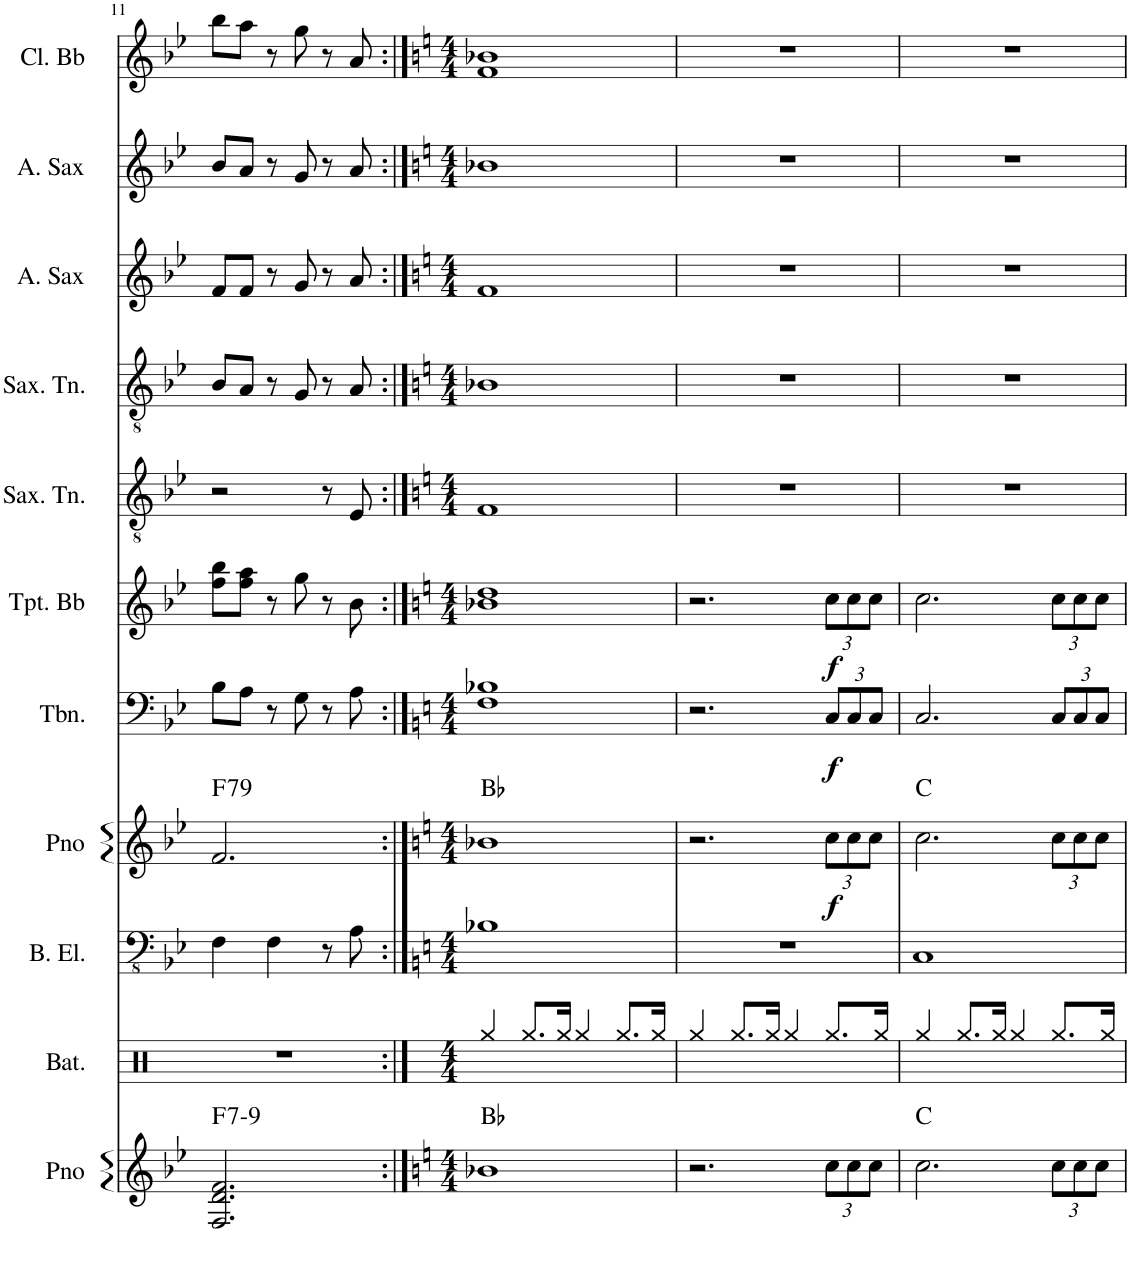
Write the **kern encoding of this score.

**kern	**kern	**kern	**kern	**dynam	**harte	**kern	**dynam	**kern	**dynam	**kern	**kern	**kern	**kern	**kern
*part11	*part10	*part9	*part8	*part8	*part8	*part7	*part7	*part6	*part6	*part5	*part4	*part3	*part2	*part1
*staff11	*staff10	*staff9	*staff8	*staff8	*	*staff7	*staff7	*staff6	*staff6	*staff5	*staff4	*staff3	*staff2	*staff1
*I"Piano	*I"Bateria	*I"Baixo elétrico	*I"Piano	*	*	*I"Trombone	*	*I"Trompete Bb	*	*I"Saxofone Tenor	*I"Saxofone Tenor	*I"Saxofone Alto	*I"Saxofone Alto	*I"Clarineta Bb
*I'Pno	*I'Bat.	*I'B. El.	*I'Pno	*	*	*I'Tbn.	*	*I'Tpt. Bb	*	*I'Sax. Tn.	*I'Sax. Tn.	*	*	*I'Cl. Bb
!!LO:PB:g=z
*clefG2	*clefX	*clefFv4	*clefG2	*	*	*clefF4	*	*clefG2	*	*clefGv2	*clefGv2	*clefG2	*clefG2	*clefG2
*	*	*	*	*	*	*	*	*ITrd1c2	*	*ITrd8c14	*ITrd8c14	*ITrd5c9	*ITrd5c9	*ITrd1c2
*k[b-e-]	*k[]	*k[b-e-]	*k[b-e-]	*	*	*k[b-e-]	*	*k[b-e-]	*	*k[b-e-]	*k[b-e-]	*k[b-e-]	*k[b-e-]	*k[b-e-]
*M3/4	*M3/4	*M3/4	*M3/4	*	*	*M3/4	*	*M3/4	*	*M3/4	*M3/4	*M3/4	*M3/4	*M3/4
=11	=11	=11	=11	=11	=11	=11	=11	=11	=11	=11	=11	=11	=11	=11
!	!	!	!	!	!LO:H:kt=79	!	!	!	!	!	!	!	!	!
2.F/ 2.d/ 2.f/	2.r	4FF\	2.f/	.	F:maj	8B-\L	.	8ff\ 8bb-\L	.	2r	8B-/L	8f/L	8b-/L	8bb-\L
.	.	.	.	.	.	8A\J	.	8ff\ 8aa\J	.	.	8A/J	8f/J	8a/J	8aa\J
.	.	4FF\	.	.	.	8r	.	8r	.	.	8r	8r	8r	8r
.	.	.	.	.	.	8G\	.	8gg\	.	.	8G/	8g/	8g/	8gg\
.	.	8r	.	.	.	8r	.	8r	.	8r	8r	8r	8r	8r
.	.	8AA\	.	.	.	8A\	.	8b-\	.	8E-/	8A/	8a/	8a/	8a/
=12:|!	=12:|!	=12:|!	=12:|!	=12:|!	=12:|!	=12:|!	=12:|!	=12:|!	=12:|!	=12:|!	=12:|!	=12:|!	=12:|!	=12:|!
*k[]	*	*k[]	*k[]	*	*	*k[]	*	*k[]	*	*k[]	*k[]	*k[]	*k[]	*k[]
*M4/4	*M4/4	*M4/4	*M4/4	*	*	*M4/4	*	*M4/4	*	*M4/4	*M4/4	*M4/4	*M4/4	*M4/4
1b-X	4Rgg/	1BB-X	1b-X	.	Bb:maj	1F 1B-X	.	1b-X 1dd	.	1F	1B-X	1f	1b-X	1f 1b-X
.	8.Rgg/L	.	.	.	.	.	.	.	.	.	.	.	.	.
.	16Rgg/Jk	.	.	.	.	.	.	.	.	.	.	.	.	.
.	4Rgg/	.	.	.	.	.	.	.	.	.	.	.	.	.
.	8.Rgg/L	.	.	.	.	.	.	.	.	.	.	.	.	.
.	16Rgg/Jk	.	.	.	.	.	.	.	.	.	.	.	.	.
=13	=13	=13	=13	=13	=13	=13	=13	=13	=13	=13	=13	=13	=13	=13
2.r	4Rgg/	1r	2.r	.	.	2.r	.	2.r	.	1r	1r	1r	1r	1r
.	8.Rgg/L	.	.	.	.	.	.	.	.	.	.	.	.	.
.	16Rgg/Jk	.	.	.	.	.	.	.	.	.	.	.	.	.
.	4Rgg/	.	.	.	.	.	.	.	.	.	.	.	.	.
*Xbrackettup	*	*	*Xbrackettup	*	*	*Xbrackettup	*	*Xbrackettup	*	*	*	*	*	*
!	!	!	!	!LO:DY:b	!	!	!LO:DY:b	!	!LO:DY:b	!	!	!	!	!
12cc\L	8.Rgg/L	.	12cc\L	f	.	12C/L	f	12cc\L	f	.	.	.	.	.
12cc\	.	.	12cc\	.	.	12C/	.	12cc\	.	.	.	.	.	.
12cc\J	.	.	12cc\J	.	.	12C/J	.	12cc\J	.	.	.	.	.	.
.	16Rgg/Jk	.	.	.	.	.	.	.	.	.	.	.	.	.
=14	=14	=14	=14	=14	=14	=14	=14	=14	=14	=14	=14	=14	=14	=14
2.cc\	4Rgg/	1CC	2.cc\	.	C:maj	2.C/	.	2.cc\	.	1r	1r	1r	1r	1r
.	8.Rgg/L	.	.	.	.	.	.	.	.	.	.	.	.	.
.	16Rgg/Jk	.	.	.	.	.	.	.	.	.	.	.	.	.
.	4Rgg/	.	.	.	.	.	.	.	.	.	.	.	.	.
12cc\L	8.Rgg/L	.	12cc\L	.	.	12C/L	.	12cc\L	.	.	.	.	.	.
12cc\	.	.	12cc\	.	.	12C/	.	12cc\	.	.	.	.	.	.
12cc\J	.	.	12cc\J	.	.	12C/J	.	12cc\J	.	.	.	.	.	.
.	16Rgg/Jk	.	.	.	.	.	.	.	.	.	.	.	.	.
=	=	=	=	=	=	=	=	=	=	=	=	=	=	=
*-	*-	*-	*-	*-	*-	*-	*-	*-	*-	*-	*-	*-	*-	*-
